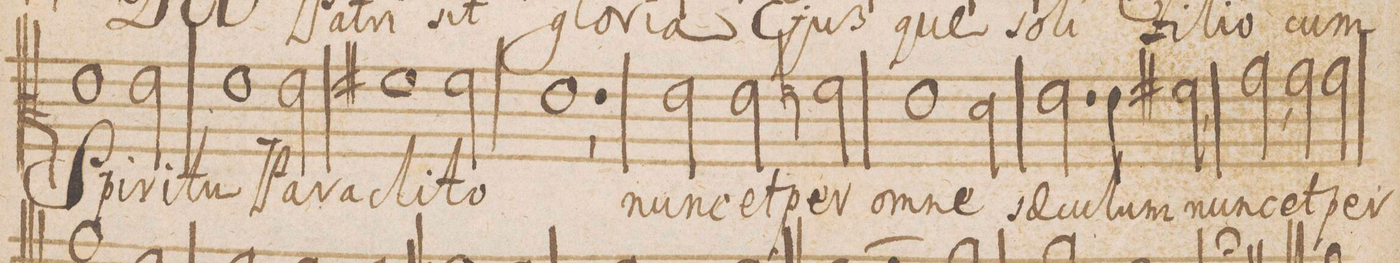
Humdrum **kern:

**kern	**text	**text
*I"Alto.	*	*
*clefC3	*	*
*k[]	*	*
*M3/2	*	*
1e	Spi-	.
2e\	-ri-	.
=45	=45	=45
1e	-tu	.
2e\	Pa-	.
=46	=46	=46
1f#X	-ra-	.
2f#\	-cli-	.
=47	=47	=47
1.e,	-to	.
=48	=48	=48
2e\	nunc	.
2e\	et	.
2fn\	per	.
=49	=49	=49
1e	om-	.
2d\	-ne	.
=50	=50	=50
2.e\	sae-	.
4e\	-cu-	.
2f#X,\	-lum	.
=51	=51	=51
2g,\	nunc	.
2g\	et	.
2g\	per	.
=52	=52	=52
*-	*-	*-
